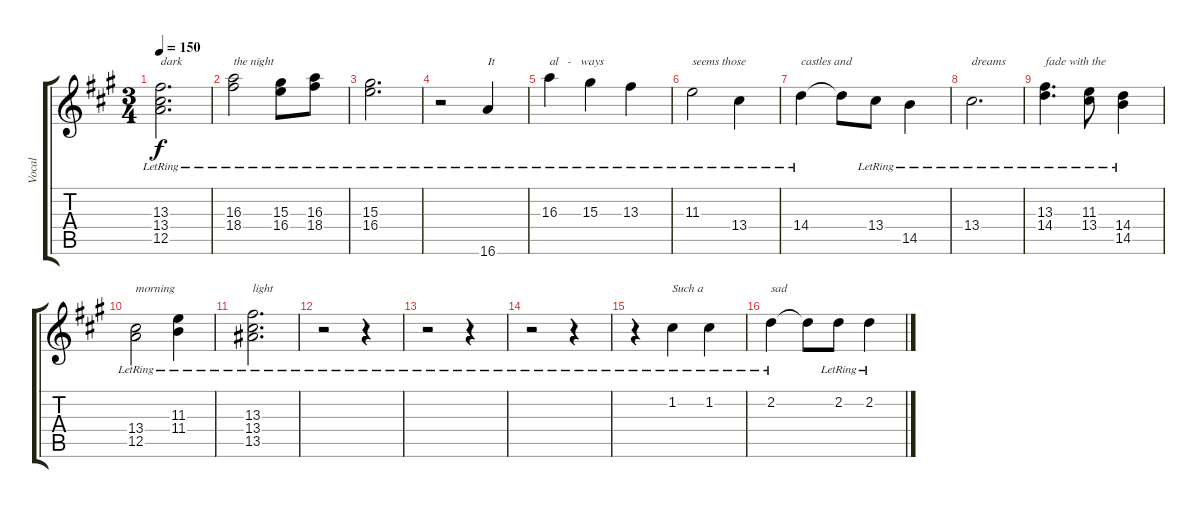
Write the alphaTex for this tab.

\track ("Vocal" "Vocal") {instrument acousticguitarnylon}
\staff {score tabs}
\tuning (F4 C4 F3 C3 A2 F2) {hide}
\ts (3 4)
\tempo 150
\clef g2
\ks f#minor
(13.3{lr} 13.4{lr} 12.5{lr}).2{d txt "dark" dy f} |
(16.3{lr} 18.4{lr}).2{txt "the night"} (15.3{lr} 16.4{lr}).8 (16.3{lr} 18.4{lr}).8 |
(15.3{lr} 16.4{lr}).2{d} |
r.2 16.6{lr}.4{txt "It"} |
16.3{lr}.4{txt "al   -   ways"} 15.3{lr}.4 13.3{lr}.4 |
11.3{lr}.2{txt "seems those"} 13.4{lr}.4 |
14.4{lr}.4{txt "castles and"} 14.4{t}.8 13.4{lr}.8 14.5{lr}.4 |
13.4{lr}.2{d txt "dreams"} |
(13.3{lr} 14.4{lr}).4{d txt "fade with the"} (11.3{lr} 13.4{lr}).8 (14.4{lr} 14.5{lr}).4 |
(13.4{lr} 12.5{lr}).2{txt "morning"} (11.3{lr} 11.4{lr}).4 |
(13.3{lr} 13.4{lr} 13.5{lr}).2{d txt "light"} |
r.2 r.4 |
r.2 r.4 |
r.2 r.4 |
r.4 1.2{lr}.4{txt "Such a"} 1.2{lr}.4 |
2.2{lr}.4{txt "sad"} 2.2{t}.8 2.2{lr}.8 2.2{lr}.4
